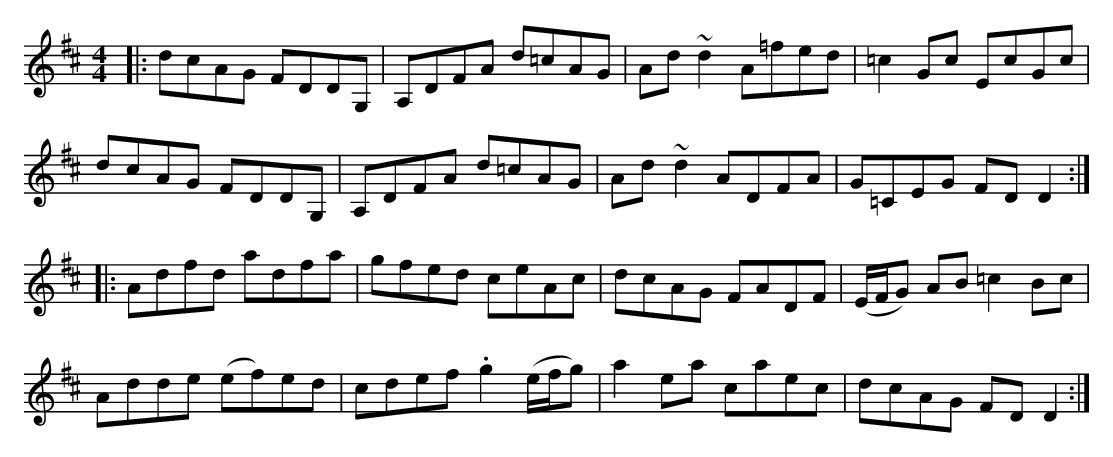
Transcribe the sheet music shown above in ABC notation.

X:1
M:4/4
K:D
|:dcAG FDDG,|A,DFA d=cAG|Ad ~d2 A=fed|=c2 Gc EcGc|
dcAG FDDG,|A,DFA d=cAG|Ad ~d2 ADFA|G=CEG FD D2:|
|:Adfd adfa|gfed ceAc|dcAG FADF|(E/F/G) AB =c2 Bc|
Adde (ef)ed|cdef .g2 (e/f/g)|a2 ea caec|dcAG FD D2:|
